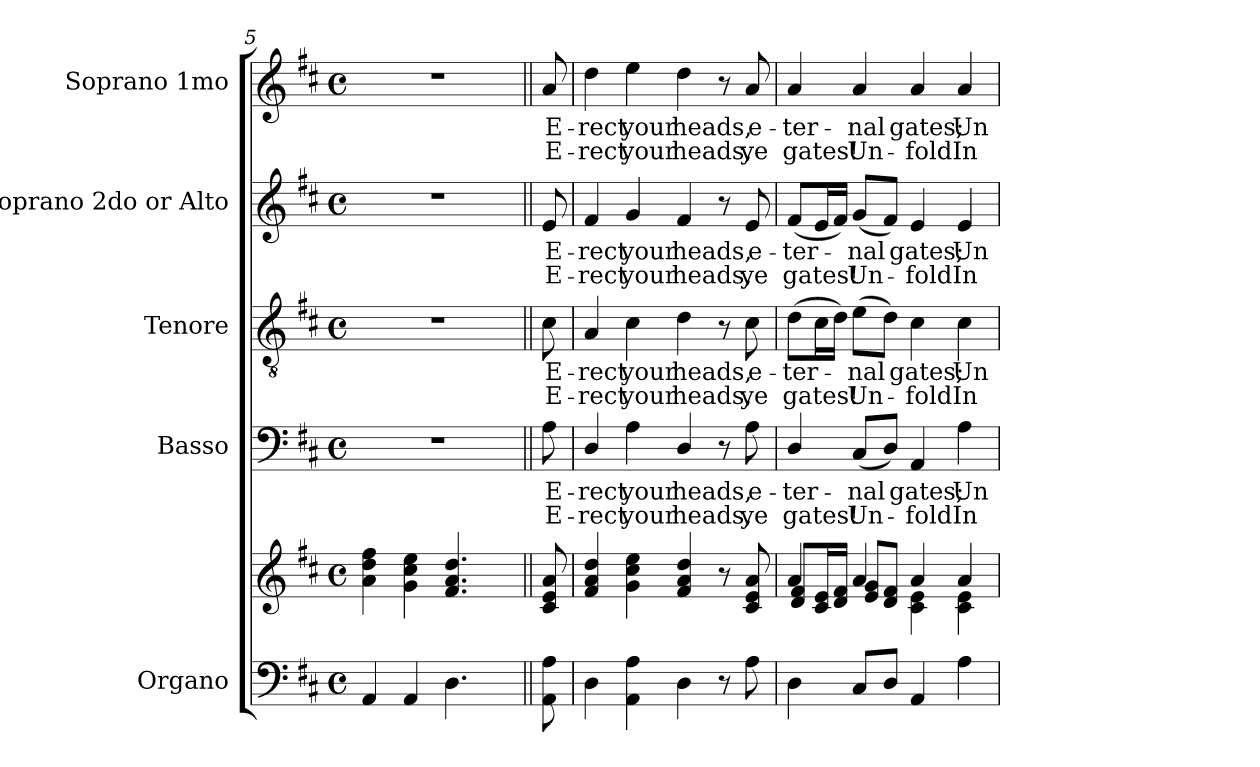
**kern	**kern	**kern	**text	**text	**kern	**text	**text	**kern	**text	**text	**kern	**text	**text
*part5	*part5	*part4	*part4	*part4	*part3	*part3	*part3	*part2	*part2	*part2	*part1	*part1	*part1
*staff6	*staff5	*staff4	*staff4	*staff4	*staff3	*staff3	*staff3	*staff2	*staff2	*staff2	*staff1	*staff1	*staff1
*I"Organo	*	*I"Basso	*	*	*I"Tenore	*	*	*I"Soprano 2do or Alto	*	*	*I"Soprano 1mo	*	*
*I'Org.	*	*I'B.	*	*	*I'T.	*	*	*I'A.	*	*	*I'S.	*	*
*clefF4	*clefG2	*clefF4	*	*	*clefGv2	*	*	*clefG2	*	*	*clefG2	*	*
*	*	*	*	*	*ITrd7c12	*	*	*	*	*	*	*	*
*k[f#c#]	*k[f#c#]	*k[f#c#]	*	*	*k[f#c#]	*	*	*k[f#c#]	*	*	*k[f#c#]	*	*
*D:	*D:	*D:	*	*	*D:	*	*	*D:	*	*	*D:	*	*
*M4/4	*M4/4	*M4/4	*	*	*M4/4	*	*	*M4/4	*	*	*M4/4	*	*
*met(c)	*met(c)	*met(c)	*	*	*met(c)	*	*	*met(c)	*	*	*met(c)	*	*
=5	=5	=5	=5	=5	=5	=5	=5	=5	=5	=5	=5	=5	=5
!	!	!LO:N:vis=1	!	!	!LO:N:vis=1	!	!	!LO:N:vis=1	!	!	!LO:N:vis=1	!	!
4AAi/	4ai\ 4ddi 4ff#i	1r	.	.	1r	.	.	1r	.	.	1r	.	.
4AAi/	4gi\ 4cc#i 4eei	.	.	.	.	.	.	.	.	.	.	.	.
4.Di\	4.f#i/ 4.ai 4.ddi	.	.	.	.	.	.	.	.	.	.	.	.
8ryy	8ryy	.	.	.	.	.	.	.	.	.	.	.	.
!!LO:LB:g=z
=6||	=6||	=6||	=6||	=6||	=6||	=6||	=6||	=6||	=6||	=6||	=6||	=6||	=6||
!	!	!	!LO:LY:b:color=#000000	!LO:LY:b:color=#000000	!	!	!	!	!	!	!	!	!
!	!	!	!	!	!	!LO:LY:b:color=#000000	!LO:LY:b:color=#000000	!	!	!	!	!	!
!	!	!	!	!	!	!	!	!	!LO:LY:b:color=#000000	!LO:LY:b:color=#000000	!	!	!
!	!	!	!	!	!	!	!	!	!	!	!	!LO:LY:b:color=#000000	!LO:LY:b:color=#000000
8AAi\ 8Ai	8c#i/ 8ei 8ai	8Ai\	E-	E-	8C#i\	E-	E-	8ei/	E-	E-	8ai/	E-	E-
=7	=7	=7	=7	=7	=7	=7	=7	=7	=7	=7	=7	=7	=7
!	!	!	!LO:LY:b:color=#000000	!LO:LY:b:color=#000000	!	!	!	!	!	!	!	!	!
!	!	!	!	!	!	!LO:LY:b:color=#000000	!LO:LY:b:color=#000000	!	!	!	!	!	!
!	!	!	!	!	!	!	!	!	!LO:LY:b:color=#000000	!LO:LY:b:color=#000000	!	!	!
!	!	!	!	!	!	!	!	!	!	!	!	!LO:LY:b:color=#000000	!LO:LY:b:color=#000000
4Di\	4f#i/ 4ai 4ddi	4Di/	-rect	-rect	4AAi/	-rect	-rect	4f#i/	-rect	-rect	4ddi\	-rect	-rect
!	!	!	!LO:LY:b:color=#000000	!LO:LY:b:color=#000000	!	!	!	!	!	!	!	!	!
!	!	!	!	!	!	!LO:LY:b:color=#000000	!LO:LY:b:color=#000000	!	!	!	!	!	!
!	!	!	!	!	!	!	!	!	!LO:LY:b:color=#000000	!LO:LY:b:color=#000000	!	!	!
!	!	!	!	!	!	!	!	!	!	!	!	!LO:LY:b:color=#000000	!LO:LY:b:color=#000000
4AAi\ 4Ai	4gi\ 4cc#i 4eei	4Ai\	your	your	4C#i\	your	your	4gi/	your	your	4eei\	your	your
!	!	!	!LO:LY:b:color=#000000	!LO:LY:b:color=#000000	!	!	!	!	!	!	!	!	!
!	!	!	!	!	!	!LO:LY:b:color=#000000	!LO:LY:b:color=#000000	!	!	!	!	!	!
!	!	!	!	!	!	!	!	!	!LO:LY:b:color=#000000	!LO:LY:b:color=#000000	!	!	!
!	!	!	!	!	!	!	!	!	!	!	!	!LO:LY:b:color=#000000	!LO:LY:b:color=#000000
4Di\	4f#i/ 4ai 4ddi	4Di/	heads,	heads,	4Di\	heads,	heads,	4f#i/	heads,	heads,	4ddi\	heads,	heads,
8r	8r	8r	.	.	8r	.	.	8r	.	.	8r	.	.
!	!	!	!LO:LY:b:color=#000000	!LO:LY:b:color=#000000	!	!	!	!	!	!	!	!	!
!	!	!	!	!	!	!LO:LY:b:color=#000000	!LO:LY:b:color=#000000	!	!	!	!	!	!
!	!	!	!	!	!	!	!	!	!LO:LY:b:color=#000000	!LO:LY:b:color=#000000	!	!	!
!	!	!	!	!	!	!	!	!	!	!	!	!LO:LY:b:color=#000000	!LO:LY:b:color=#000000
8Ai\	8c#i/ 8ei 8ai	8Ai\	e-	ye	8C#i\	e-	ye	8ei/	e-	ye	8ai/	e-	ye
=8	=8	=8	=8	=8	=8	=8	=8	=8	=8	=8	=8	=8	=8
*	*^	*	*	*	*	*	*	*	*	*	*	*	*
!	!	!	!	!LO:LY:b:color=#000000	!LO:LY:b:color=#000000	!	!	!	!	!	!	!	!	!
!	!	!	!	!	!	!	!LO:LY:b:color=#000000	!LO:LY:b:color=#000000	!	!	!	!	!	!
!	!	!	!	!	!	!	!	!	!	!LO:LY:b:color=#000000	!LO:LY:b:color=#000000	!	!	!
!	!	!	!	!	!	!	!	!	!	!	!	!	!LO:LY:b:color=#000000	!LO:LY:b:color=#000000
4Di\	4ai/	8di/ 8f#i/L	4Di/	-ter-	gates!	(8Di\L	-ter-	gates!	(8f#i/L	-ter-	gates!	4ai/	-ter-	gates!
.	.	16c#i/ 16ei/L	.	.	.	16C#i\L	.	.	16ei/L	.	.	.	.	.
.	.	16di/ 16f#i/JJ	.	.	.	16Di\JJ)	.	.	16f#i/JJ)	.	.	.	.	.
!	!	!	!	!LO:LY:b:color=#000000	!LO:LY:b:color=#000000	!	!	!	!	!	!	!	!	!
!	!	!	!	!	!	!	!LO:LY:b:color=#000000	!LO:LY:b:color=#000000	!	!	!	!	!	!
!	!	!	!	!	!	!	!	!	!	!LO:LY:b:color=#000000	!LO:LY:b:color=#000000	!	!	!
!	!	!	!	!	!	!	!	!	!	!	!	!	!LO:LY:b:color=#000000	!LO:LY:b:color=#000000
8C#i/L	4ai/	8ei/ 8gi/L	(8C#i/L	-nal	Un-	(8Ei\L	-nal	Un-	(8gi/L	-nal	Un-	4ai/	-nal	Un-
8Di/J	.	8di/ 8f#i/J	8Di/J)	.	.	8Di\J)	.	.	8f#i/J)	.	.	.	.	.
!	!	!	!	!LO:LY:b:color=#000000	!LO:LY:b:color=#000000	!	!	!	!	!	!	!	!	!
!	!	!	!	!	!	!	!LO:LY:b:color=#000000	!LO:LY:b:color=#000000	!	!	!	!	!	!
!	!	!	!	!	!	!	!	!	!	!LO:LY:b:color=#000000	!LO:LY:b:color=#000000	!	!	!
!	!	!	!	!	!	!	!	!	!	!	!	!	!LO:LY:b:color=#000000	!LO:LY:b:color=#000000
4AAi/	4ai/	4c#i\ 4ei	4AAi/	gates;	-fold	4C#i\	gates;	-fold	4ei/	gates;	-fold	4ai/	gates;	-fold
!	!	!	!	!LO:LY:b:color=#000000	!LO:LY:b:color=#000000	!	!	!	!	!	!	!	!	!
!	!	!	!	!	!	!	!LO:LY:b:color=#000000	!LO:LY:b:color=#000000	!	!	!	!	!	!
!	!	!	!	!	!	!	!	!	!	!LO:LY:b:color=#000000	!LO:LY:b:color=#000000	!	!	!
!	!	!	!	!	!	!	!	!	!	!	!	!	!LO:LY:b:color=#000000	!LO:LY:b:color=#000000
4Ai\	4ai/	4c#i\ 4ei	4Ai\	Un-	In	4C#i\	Un-	In	4ei/	Un-	In	4ai/	Un-	In
*	*v	*v	*	*	*	*	*	*	*	*	*	*	*	*
=	=	=	=	=	=	=	=	=	=	=	=	=	=
*-	*-	*-	*-	*-	*-	*-	*-	*-	*-	*-	*-	*-	*-
